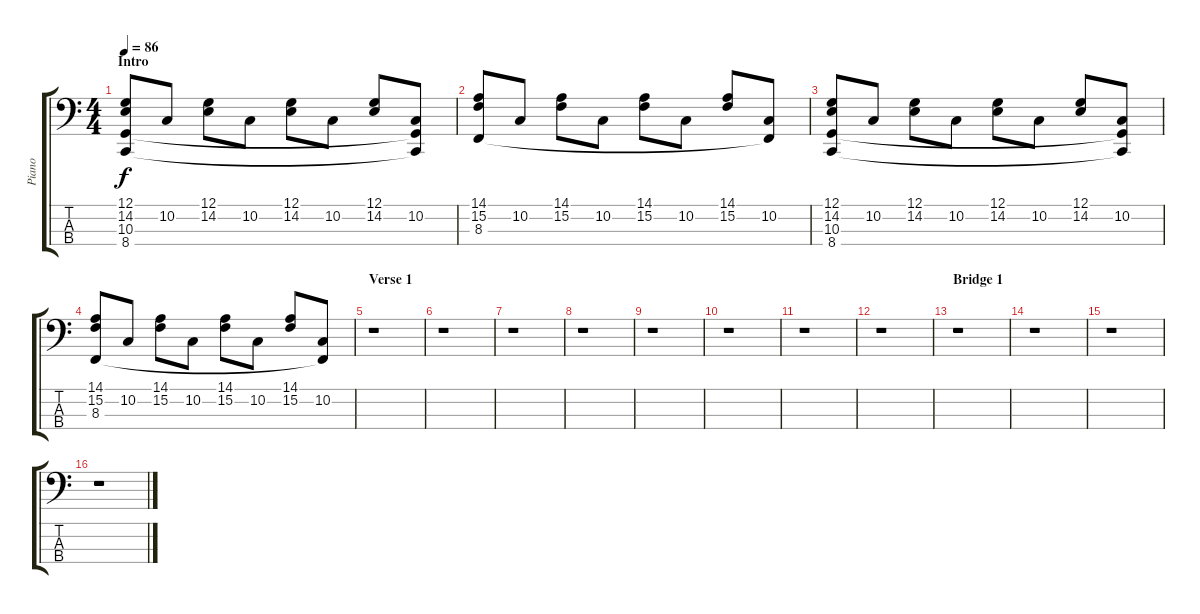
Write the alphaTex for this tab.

\track ("Piano" "Piano") {instrument acousticgrandpiano}
\staff {score tabs}
\tuning (G2 D2 A1 E1) {hide}
\ts (4 4)
\section ("" "Intro")
\tempo 86
\clef f4
\ks c
(12.1 14.2 10.3 8.4).8{dy f instrument acousticgrandpiano} 10.2.8 (12.1 14.2).8 10.2.8 (12.1 14.2).8 10.2.8 (12.1 14.2).8 (10.2 10.3{t} 8.4{t}).8 |
(14.1 15.2 8.3).8 10.2.8 (14.1 15.2).8 10.2.8 (14.1 15.2).8 10.2.8 (14.1 15.2).8 (10.2 8.3{t}).8 |
(12.1 14.2 10.3 8.4).8 10.2.8 (12.1 14.2).8 10.2.8 (12.1 14.2).8 10.2.8 (12.1 14.2).8 (10.2 10.3{t} 8.4{t}).8 |
(14.1 15.2 8.3).8 10.2.8 (14.1 15.2).8 10.2.8 (14.1 15.2).8 10.2.8 (14.1 15.2).8 (10.2 8.3{t}).8 |
\section ("" "Verse 1")
r.1 |
r.1 |
r.1 |
r.1 |
r.1 |
r.1 |
r.1 |
r.1 |
\section ("" "Bridge 1")
r.1 |
r.1 |
r.1 |
r.1
